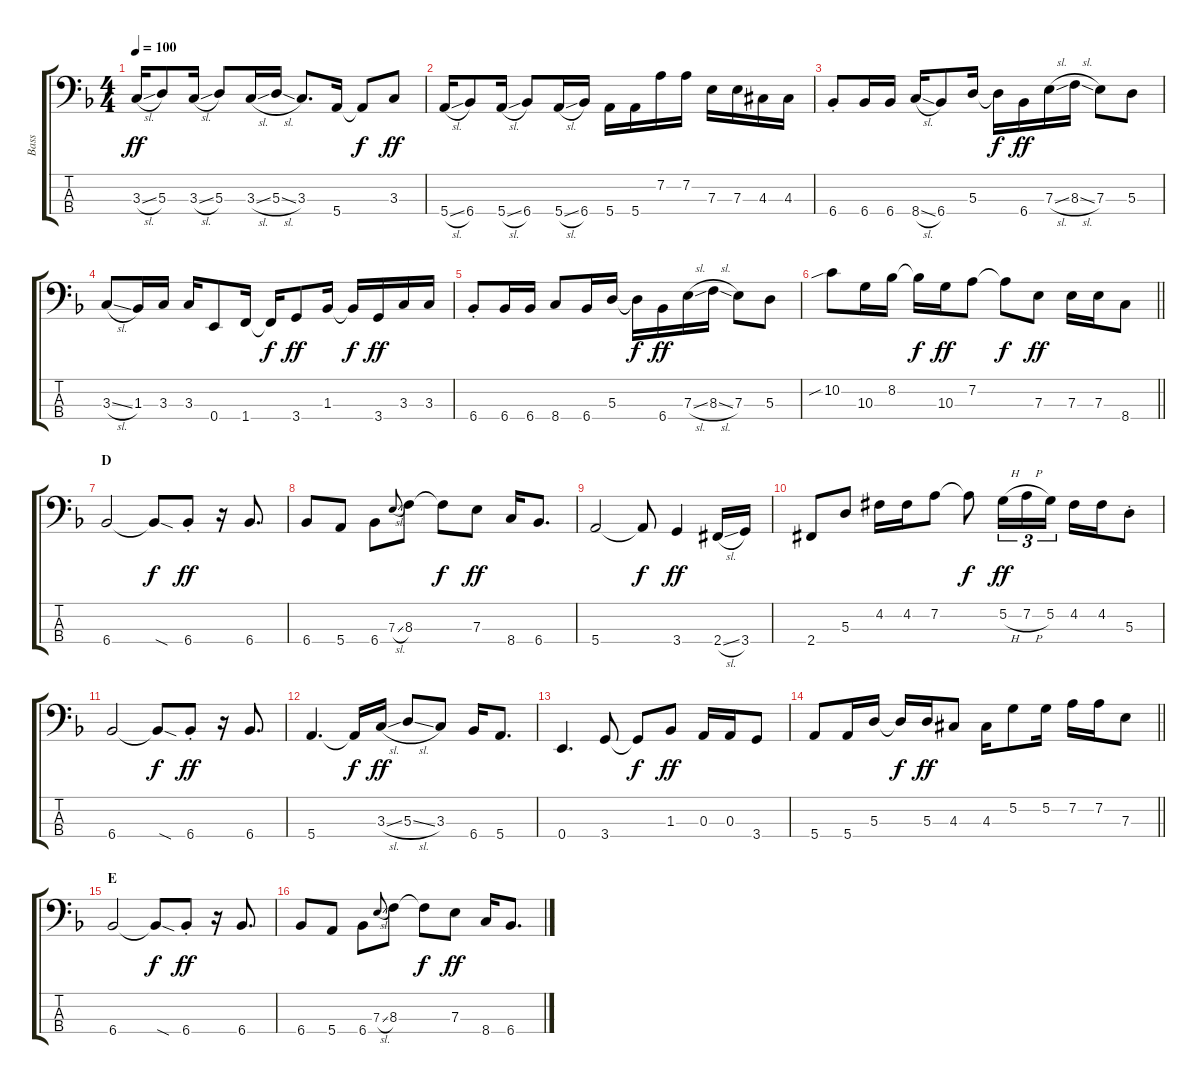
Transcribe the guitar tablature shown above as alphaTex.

\track ("Bass" "Bass") {instrument electricbasspick}
\staff {score tabs}
\tuning (G2 D2 A1 E1) {hide}
\ts (4 4)
\tempo 100
\clef f4
\ks f
3.3{sl}.16{dy ff} 5.3.8 3.3{sl}.16 5.3.8 3.3{sl}.16 5.3{sl}.16 3.3.8{d} 5.4.16 5.4{t}.8{dy f} 3.3.8{dy ff} |
5.4{sl}.16 6.4.8 5.4{sl}.16 6.4.8 5.4{sl}.16 6.4.16 5.4.16 5.4.16 7.2.16 7.2.16 7.3.16 7.3.16 4.3{acc #}.16 4.3{acc #}.16 |
6.4{st}.8 6.4.16 6.4.16 8.4{sl}.16 6.4.8 5.3.16 5.3{t}.16{dy f} 6.4.16{dy ff} 7.3{sl}.16 8.3{sl}.16 7.3.8 5.3.8 |
3.3{sl}.8 1.3.16 3.3.16 3.3.16 0.4.8 1.4.16 1.4{t}.16{dy f} 3.4.8{dy ff} 1.3.16 1.3{t}.16{dy f} 3.4.16{dy ff} 3.3.16 3.3.16 |
6.4{st}.8 6.4.16 6.4.16 8.4.8 6.4.16 5.3.16 5.3{t}.16{dy f} 6.4.16{dy ff} 7.3{sl}.16 8.3{sl}.16 7.3.8 5.3.8 |
\barLineRight lightlight
10.2{sib}.8 10.3.16 8.2.16 8.2{t}.16{dy f} 10.3.16{dy ff} 7.2.8 7.2{t}.8{dy f} 7.3.8{dy ff} 7.3.16 7.3.16 8.4.8 |
\section ("" "D")
6.4.2 6.4{sod t}.8{dy f} 6.4{st}.8{dy ff} r.16 6.4.8{d} |
6.4.8 5.4.8 6.4.8 7.3{sl}.8{gr onbeat} 8.3.8 8.3{t}.8{dy f} 7.3.8{dy ff} 8.4.16 6.4.8{d} |
5.4.2 5.4{t}.8{dy f} 3.4.4{dy ff} 2.4{sl acc #}.16 3.4.16 |
2.4{acc #}.8 5.3.8 4.2{acc #}.16 4.2{acc #}.16 7.2.8 7.2{t}.8{dy f} 5.2{h}.16{tu (3 2) dy ff} 7.2{h}.16{tu (3 2)} 5.2.16{tu (3 2)} 4.2{acc #}.16 4.2{acc #}.16 5.3{st}.8 |
6.4.2 6.4{sod t}.8{dy f} 6.4{st}.8{dy ff} r.16 6.4.8{d} |
5.4.4{d} 5.4{t}.16{dy f} 3.3{sl}.16{dy ff} 5.3{sl}.8 3.3.8 6.4.16 5.4.8{d} |
0.4.4{d} 3.4.8 3.4{t}.8{dy f} 1.3.8{dy ff} 0.3.16 0.3.16 3.4.8 |
\barLineRight lightlight
5.4.8 5.4.16 5.3.16 5.3{t}.16{dy f} 5.3.16{dy ff} 4.3{acc #}.8 4.3{acc #}.16 5.2.8 5.2.16 7.2.16 7.2.16 7.3.8 |
\section ("" "E")
6.4.2 6.4{sod t}.8{dy f} 6.4{st}.8{dy ff} r.16 6.4.8{d} |
6.4.8 5.4.8 6.4.8 7.3{sl}.8{gr onbeat} 8.3.8 8.3{t}.8{dy f} 7.3.8{dy ff} 8.4.16 6.4.8{d}
